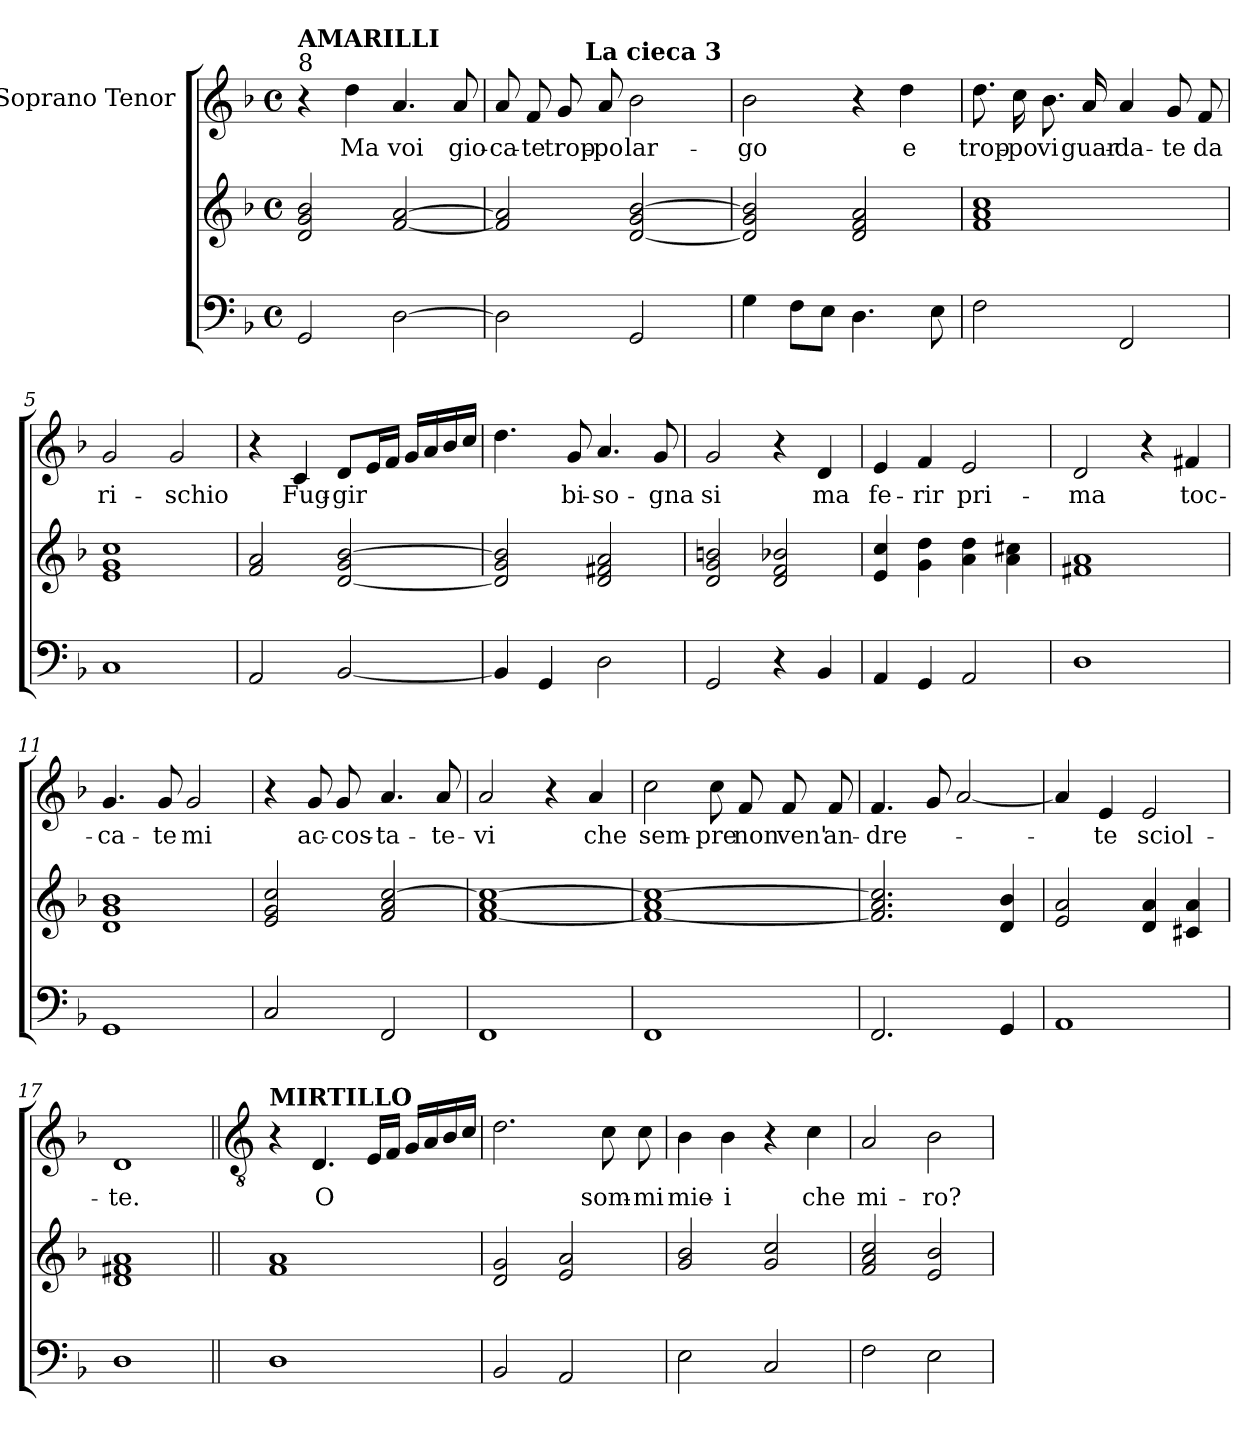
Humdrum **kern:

**kern	**kern	**kern	**text
*part2	*part2	*part1	*part1
*staff3	*staff2	*staff1	*staff1
*	*	*I"Soprano Tenor	*
*clefF4	*clefG2	*clefG2	*
*k[b-]	*k[b-]	*k[b-]	*
*F:	*F:	*F:	*
*M4/4	*M4/4	*M4/4	*
*met(c)	*met(c)	*met(c)	*
=1	=1	=1	=1
!	!	!LO:TX:a:t=8	!
!	!	!LO:TX:a:B:t=AMARILLI	!
2GG/	2d/ 2g/ 2b-/	4r	.
.	.	4dd\	Ma
[2D\	[2f/ [2a/	4.a/	voi
.	.	8a/	gio-
=2	=2	=2	=2
*	*	*^	*
2D\]	2f/] 2a/]	8a/	4ryy	-ca-
.	.	8f/	.	-te
.	.	8g/	16.ryy	trop-
!	!	!	!LO:TX:a:B:t=La cieca 3	!
.	.	.	2ryy	.
.	.	8a/	.	-po
2GG/	[2d/ 2g/ [2b-/	2b-\	.	lar-
.	.	.	8ryy	.
.	.	.	32ryy	.
*	*	*v	*v	*
=3	=3	=3	=3
4G\	2d/] 2g/ 2b-/]	2b-\	-go
8F\L	.	.	.
8E\J	.	.	.
4.D\	2d/ 2f/ 2a/	4r	.
.	.	4dd\	e
8E\	.	.	.
=4	=4	=4	=4
2F\	1f 1a 1cc	8.dd\	trop-
.	.	16cc\	-po
.	.	8.b-\	vi
.	.	16a/	guar-
2FF/	.	4a/	-da-
.	.	8g/	-te
.	.	8f/	da
=5	=5	=5	=5
1C	1e 1g 1cc	2g/	ri-
.	.	2g/	-schio
!!LO:LB:g=z
=6	=6	=6	=6
2AA/	2f/ 2a/	4r	.
.	.	4c/	Fug-
[2BB-/	[2d/ 2g/ [2b-/	8d/L	-gir
.	.	16e/L	.
.	.	16f/JJ	.
.	.	16g/LL	.
.	.	16a/	.
.	.	16b-/	.
.	.	16cc/JJ	.
=7	=7	=7	=7
4BB-/]	2d/] 2g/ 2b-/]	4.dd\	.
4GG/	.	.	.
.	.	8g/	bi-
2D\	2d/ 2f#X/ 2a/	4.a/	-so-
.	.	8g/	-gna
=8	=8	=8	=8
2GG/	2d/ 2g/ 2bn/	2g/	si
4r	2d/ 2f/ 2b-X/	4r	.
4BB-/	.	4d/	ma
=9	=9	=9	=9
4AA/	4e/ 4cc/	4e/	fe-
4GG/	4g\ 4dd\	4f/	-rir
2AA/	4a\ 4dd\	2e/	pri-
.	4a\ 4cc#X\	.	.
=10	=10	=10	=10
1D	1f#X 1a	2d/	-ma
.	.	4r	.
.	.	4f#X/	toc-
=11	=11	=11	=11
1GG	1d 1g 1b-	4.g/	-ca-
.	.	8g/	-te
.	.	2g/	mi
!!LO:LB:g=z
=12	=12	=12	=12
2C/	2e/ 2g/ 2cc/	4r	.
.	.	8g/	ac-
.	.	8g/	-cos-
2FF/	2f/ 2a/ [2cc/	4.a/	-ta-
.	.	8a/	-te-
=13	=13	=13	=13
1FF	[1f 1a 1cc_	2a/	-vi
.	.	4r	.
.	.	4a/	che
=14	=14	=14	=14
1FF	1f_ 1a 1cc_	2cc\	sem-
.	.	8cc\	-pre
.	.	8f/	non
.	.	8f/	ven'
.	.	8f/	an-
=15	=15	=15	=15
2.FF/	2.f/] 2.a/ 2.cc/]	4.f/	-dre-
.	.	8g/	.
.	.	[2a/	.
4GG/	4d/ 4b-/	.	.
=16	=16	=16	=16
1AA	2e/ 2a/	4a/]	.
.	.	4e/	-te
.	4d/ 4a/	2e/	sciol-
.	4c#X/ 4a/	.	.
=17	=17	=17	=17
1D	1d 1f#X 1a	1d	-te.
!!LO:LB:g=z
=18||	=18||	=18||	=18||
*	*	*clefGv2	*
!	!	!LO:TX:a:B:t=MIRTILLO	!
1D	1f 1a	4r	.
.	.	4.D/	O
.	.	16E/LL	.
.	.	16F/JJ	.
.	.	16G/LL	.
.	.	16A/	.
.	.	16B-/	.
.	.	16c/JJ	.
=19	=19	=19	=19
2BB-/	2d/ 2g/	2.d\	.
2AA/	2e/ 2a/	.	.
.	.	8c\	som-
.	.	8c\	-mi
=20	=20	=20	=20
2E\	2g/ 2b-/	4B-\	mie-
.	.	4B-\	-i
2C/	2g/ 2cc/	4r	.
.	.	4c\	che
=21	=21	=21	=21
2F\	2f/ 2a/ 2cc/	2A/	mi-
2E\	2e/ 2b-/	2B-\	-ro?
=	=	=	=
*-	*-	*-	*-
